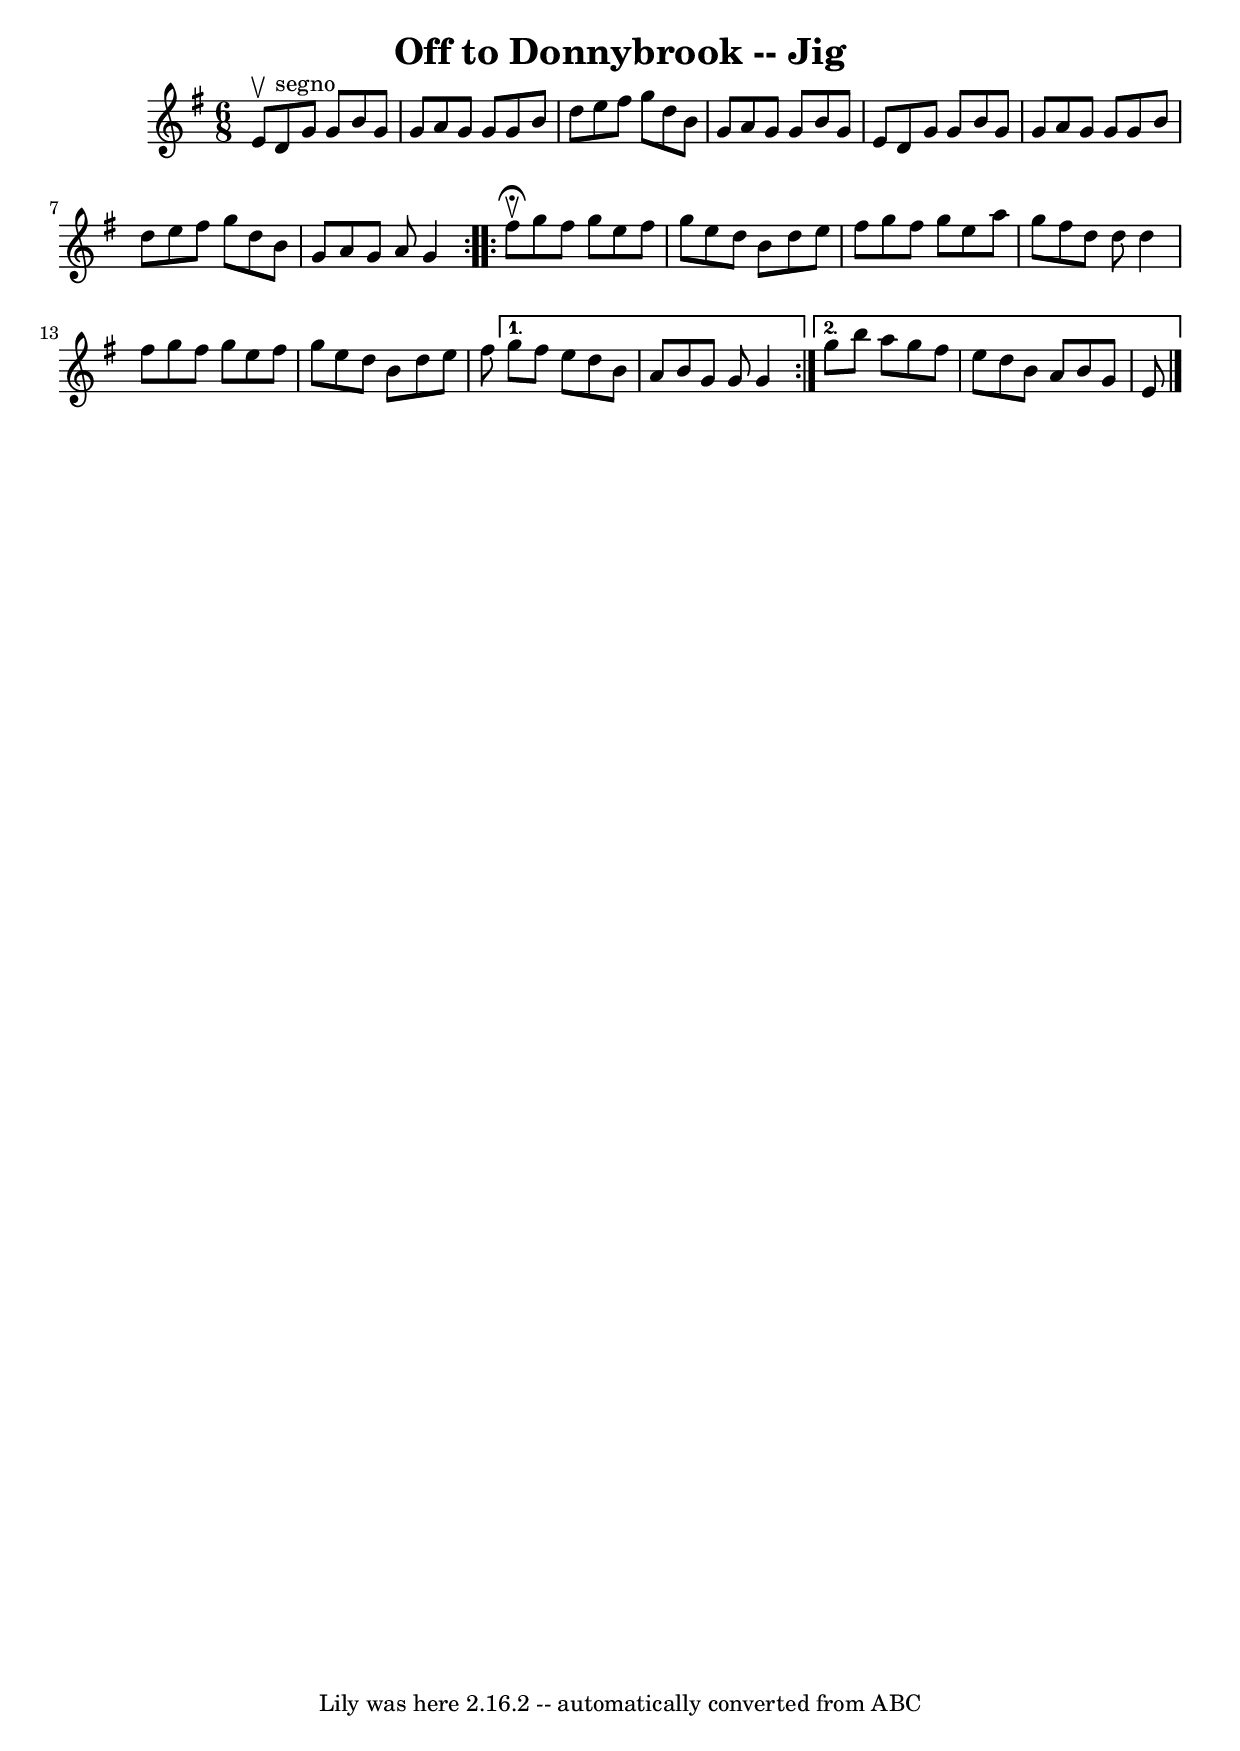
\version "2.7.40"
\include "Mammoth.ily"
\header {
	book = "Ryan's Mammoth Collection"
	crossRefNumber = "1"
	footnotes = ""
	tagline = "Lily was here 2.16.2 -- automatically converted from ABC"
	title = "Off to Donnybrook -- Jig"
}
voicedefault =  {
\set Score.defaultBarType = "empty"

\repeat volta 2 {
\time 6/8 \key g \major e'8^\upbow |
 d'8^"segno" g'8 g'8    
b'8 g'8 g'8  |
 a'8 g'8 g'8 g'8 b'8 d''8  |
 
 e''8 fis''8 g''8 d''8 b'8 g'8  |
 a'8 g'8 g'8    
b'8 g'8 e'8  |
 d'8 g'8 g'8 b'8 g'8 g'8  
|
 a'8 g'8 g'8 g'8 b'8 d''8  |
 e''8 fis''8   
 g''8 d''8 b'8 g'8  |
 a'8 g'8 a'8 g'4    
} \repeat volta 2 { fis''8^\fermata^\upbow |
 g''8 fis''8    
g''8 e''8 fis''8 g''8  |
 e''8 d''8 b'8 d''8 e''8  
 fis''8  |
 g''8 fis''8 g''8 e''8 a''8 g''8  |
   
fis''8 d''8 d''8 d''4 fis''8  |
 g''8 fis''8 g''8   
 e''8 fis''8 g''8  |
 e''8 d''8 b'8 d''8 e''8    
fis''8  } \alternative{{ g''8 fis''8 e''8 d''8 b'8 a'8  
|
 b'8 g'8 g'8 g'4  } { g''8 b''8 a''8 g''8    
fis''8 e''8  |
 d''8 b'8 a'8 b'8 g'8 e'8      
\bar "|."   }}
}

\score{
    <<

	\context Staff="default"
	{
	    \voicedefault 
	}

    >>
	\layout {
	}
	\midi {}
}
